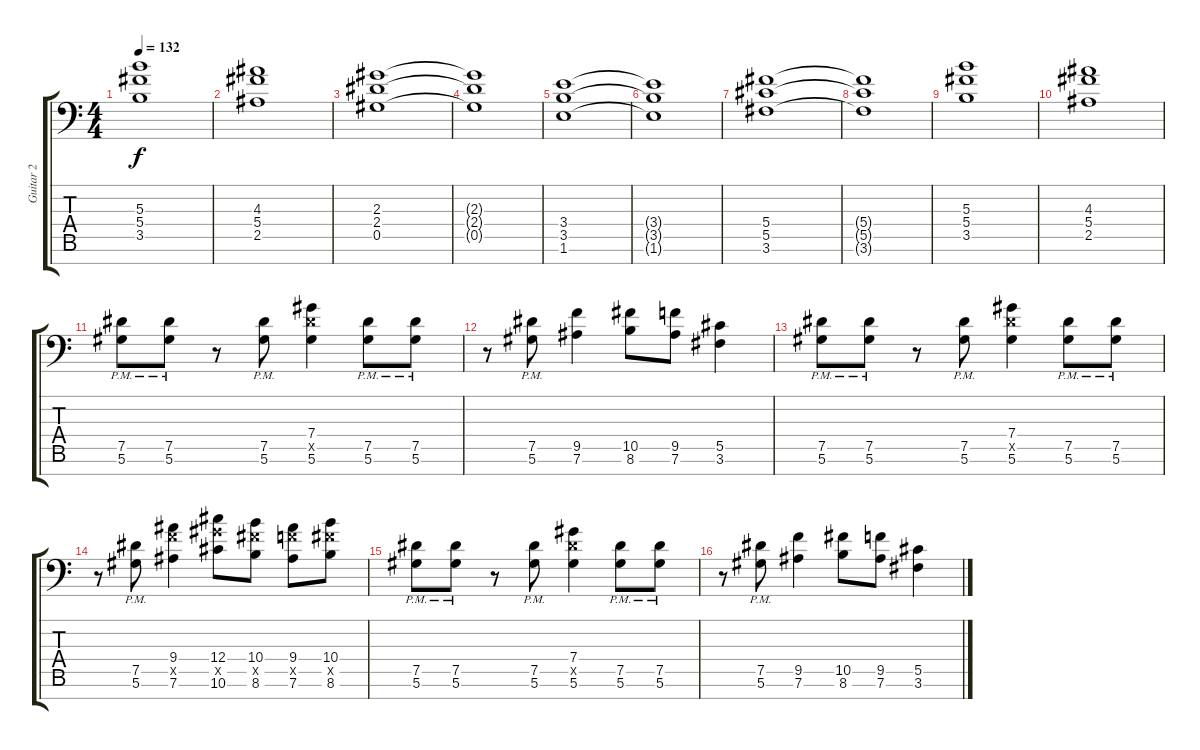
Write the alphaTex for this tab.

\track ("Guitar 2" "Guitar 2") {mute instrument distortionguitar}
\staff {score tabs}
\tuning (Eb4 Bb3 Gb3 Db3 Ab2 Eb2 Bb1) {hide}
\ts (4 4)
\tempo 132
\clef f4
\ks c
(5.3 5.4 3.5).1{dy f} |
(4.3 5.4 2.5).1 |
(2.3 2.4 0.5).1 |
(2.3{t} 2.4{t} 0.5{t}).1 |
(3.4 3.5 1.6).1 |
(3.4{t} 3.5{t} 1.6{t}).1 |
(5.4 5.5 3.6).1 |
(5.4{t} 5.5{t} 3.6{t}).1 |
(5.3 5.4 3.5).1 |
(4.3 5.4 2.5).1 |
(7.5{pm} 5.6{pm}).8 (7.5{pm} 5.6{pm}).8 r.8 (7.5{pm} 5.6{pm}).8 (7.4 7.5{x} 5.6).4 (7.5{pm} 5.6{pm}).8 (7.5{pm} 5.6{pm}).8 |
r.8 (7.5{pm} 5.6{pm}).8 (9.5 7.6).4 (10.5 8.6).8 (9.5 7.6).8 (5.5 3.6).4 |
(7.5{pm} 5.6{pm}).8 (7.5{pm} 5.6{pm}).8 r.8 (7.5{pm} 5.6{pm}).8 (7.4 7.5{x} 5.6).4 (7.5{pm} 5.6{pm}).8 (7.5{pm} 5.6{pm}).8 |
r.8 (7.5{pm} 5.6{pm}).8 (9.4 9.5{x} 7.6).4 (12.4 12.5{x} 10.6).8 (10.4 10.5{x} 8.6).8 (9.4 9.5{x} 7.6).8 (10.4 10.5{x} 8.6).8 |
(7.5{pm} 5.6{pm}).8 (7.5{pm} 5.6{pm}).8 r.8 (7.5{pm} 5.6{pm}).8 (7.4 7.5{x} 5.6).4 (7.5{pm} 5.6{pm}).8 (7.5{pm} 5.6{pm}).8 |
r.8 (7.5{pm} 5.6{pm}).8 (9.5 7.6).4 (10.5 8.6).8 (9.5 7.6).8 (5.5 3.6).4
